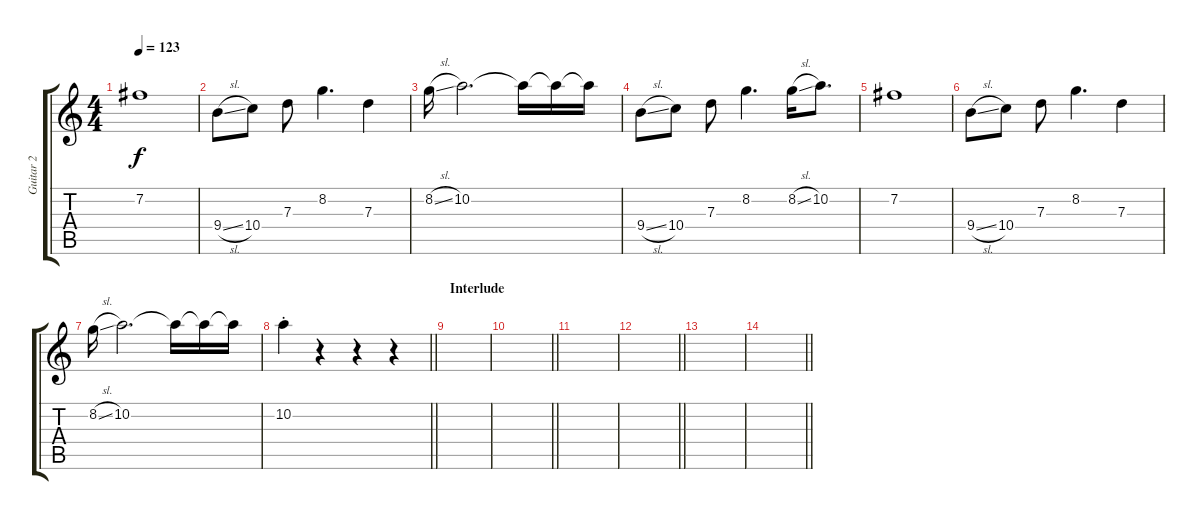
\track ("Guitar 2" "Guitar 2") {instrument acousticguitarsteel}
\staff {score tabs}
\tuning (E4 B3 G3 D3 A2 E2) {hide}
\ts (4 4)
\tempo 123
\clef g2
\ks c
7.2.1{dy f} |
9.4{sl}.8 10.4.8 7.3.8 8.2.4{d} 7.3.4 |
8.2{sl}.16 10.2.2{d} 10.2{t}.16 10.2{t}.16 10.2{t}.16 |
9.4{sl}.8{volume 14 instrument overdrivenguitar} 10.4.8 7.3.8 8.2.4{d} 8.2{sl}.16 10.2.8{d} |
7.2.1 |
9.4{sl}.8 10.4.8 7.3.8 8.2.4{d} 7.3.4 |
8.2{sl}.16 10.2.2{d} 10.2{t}.16 10.2{t}.16 10.2{t}.16 |
\barLineRight lightlight
10.2{st}.4 r.4 r.4 r.4 |
\section ("" "Interlude")
|
\barLineRight lightlight
|
|
\barLineRight lightlight
|
|
\barLineRight lightlight
